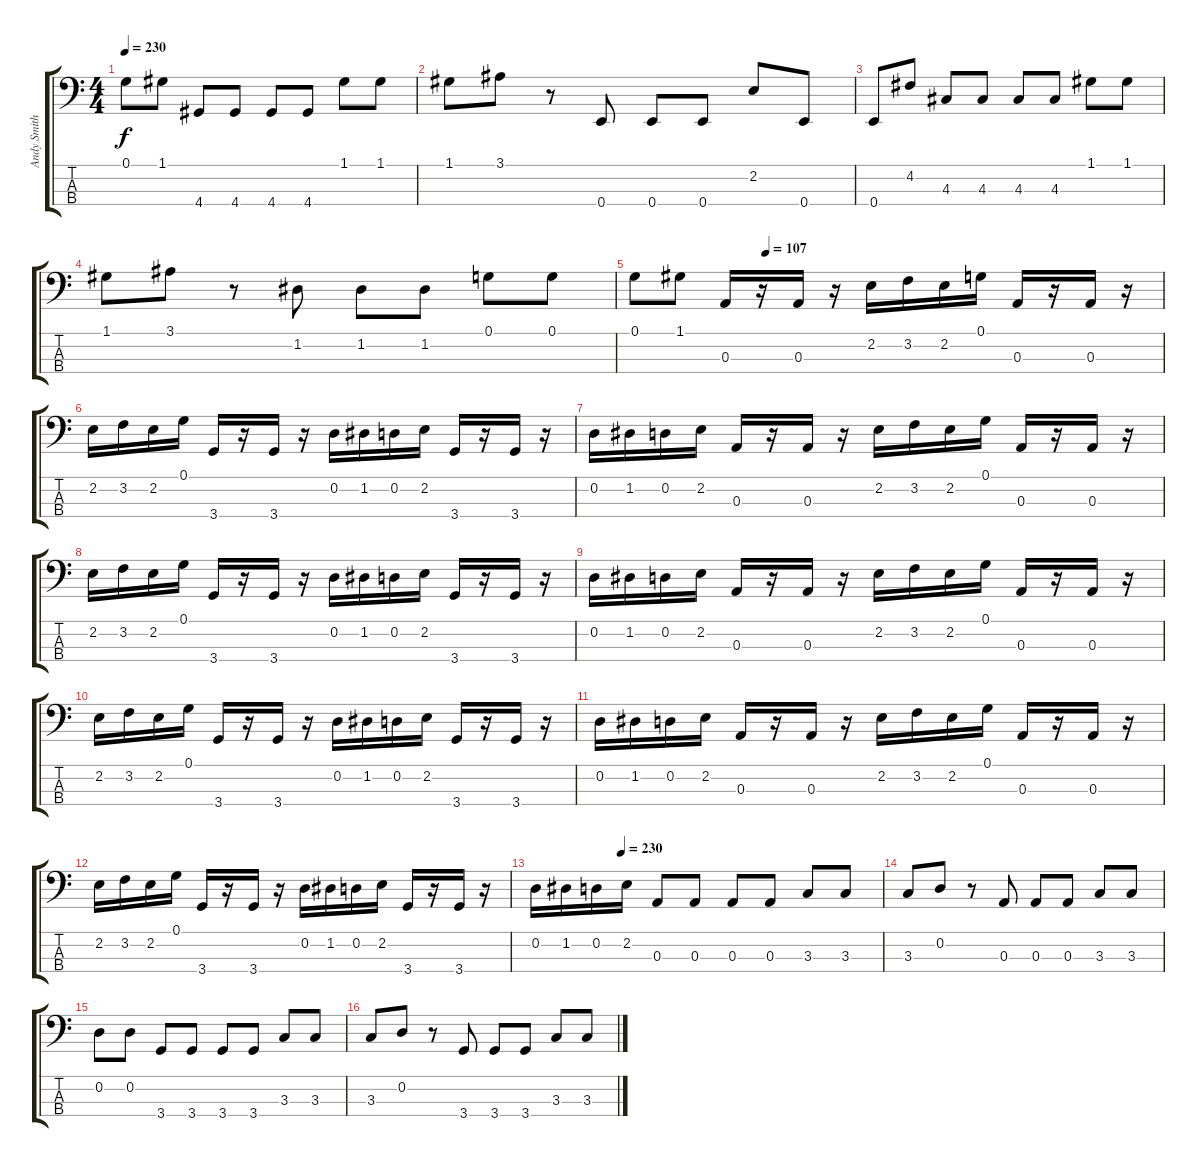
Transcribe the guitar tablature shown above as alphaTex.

\track ("Andy Smith (bass)" "Andy Smith") {instrument electricbassfinger}
\staff {score tabs}
\tuning (G2 D2 A1 E1) {hide}
\ts (4 4)
\tempo 230
\clef f4
\ks c
0.1.8{dy f} 1.1.8 4.4.8 4.4.8 4.4.8 4.4.8 1.1.8 1.1.8 |
1.1.8 3.1.8 r.8 0.4.8 0.4.8 0.4.8 2.2.8 0.4.8 |
0.4.8 4.2.8 4.3.8 4.3.8 4.3.8 4.3.8 1.1.8 1.1.8 |
1.1.8 3.1.8 r.8 1.2.8 1.2.8 1.2.8 0.1.8 0.1.8 |
\tempo (107 0.25)
0.1.8 1.1.8 0.3.16 r.16 0.3.16 r.16 2.2.16 3.2.16 2.2.16 0.1.16 0.3.16 r.16 0.3.16 r.16 |
2.2.16 3.2.16 2.2.16 0.1.16 3.4.16 r.16 3.4.16 r.16 0.2.16 1.2.16 0.2.16 2.2.16 3.4.16 r.16 3.4.16 r.16 |
0.2.16 1.2.16 0.2.16 2.2.16 0.3.16 r.16 0.3.16 r.16 2.2.16 3.2.16 2.2.16 0.1.16 0.3.16 r.16 0.3.16 r.16 |
2.2.16 3.2.16 2.2.16 0.1.16 3.4.16 r.16 3.4.16 r.16 0.2.16 1.2.16 0.2.16 2.2.16 3.4.16 r.16 3.4.16 r.16 |
0.2.16 1.2.16 0.2.16 2.2.16 0.3.16 r.16 0.3.16 r.16 2.2.16 3.2.16 2.2.16 0.1.16 0.3.16 r.16 0.3.16 r.16 |
2.2.16 3.2.16 2.2.16 0.1.16 3.4.16 r.16 3.4.16 r.16 0.2.16 1.2.16 0.2.16 2.2.16 3.4.16 r.16 3.4.16 r.16 |
0.2.16 1.2.16 0.2.16 2.2.16 0.3.16 r.16 0.3.16 r.16 2.2.16 3.2.16 2.2.16 0.1.16 0.3.16 r.16 0.3.16 r.16 |
2.2.16 3.2.16 2.2.16 0.1.16 3.4.16 r.16 3.4.16 r.16 0.2.16 1.2.16 0.2.16 2.2.16 3.4.16 r.16 3.4.16 r.16 |
\tempo (230 0.25)
0.2.16 1.2.16 0.2.16 2.2.16 0.3.8 0.3.8 0.3.8 0.3.8 3.3.8 3.3.8 |
3.3.8 0.2.8 r.8 0.3.8 0.3.8 0.3.8 3.3.8 3.3.8 |
0.2.8 0.2.8 3.4.8 3.4.8 3.4.8 3.4.8 3.3.8 3.3.8 |
3.3.8 0.2.8 r.8 3.4.8 3.4.8 3.4.8 3.3.8 3.3.8
